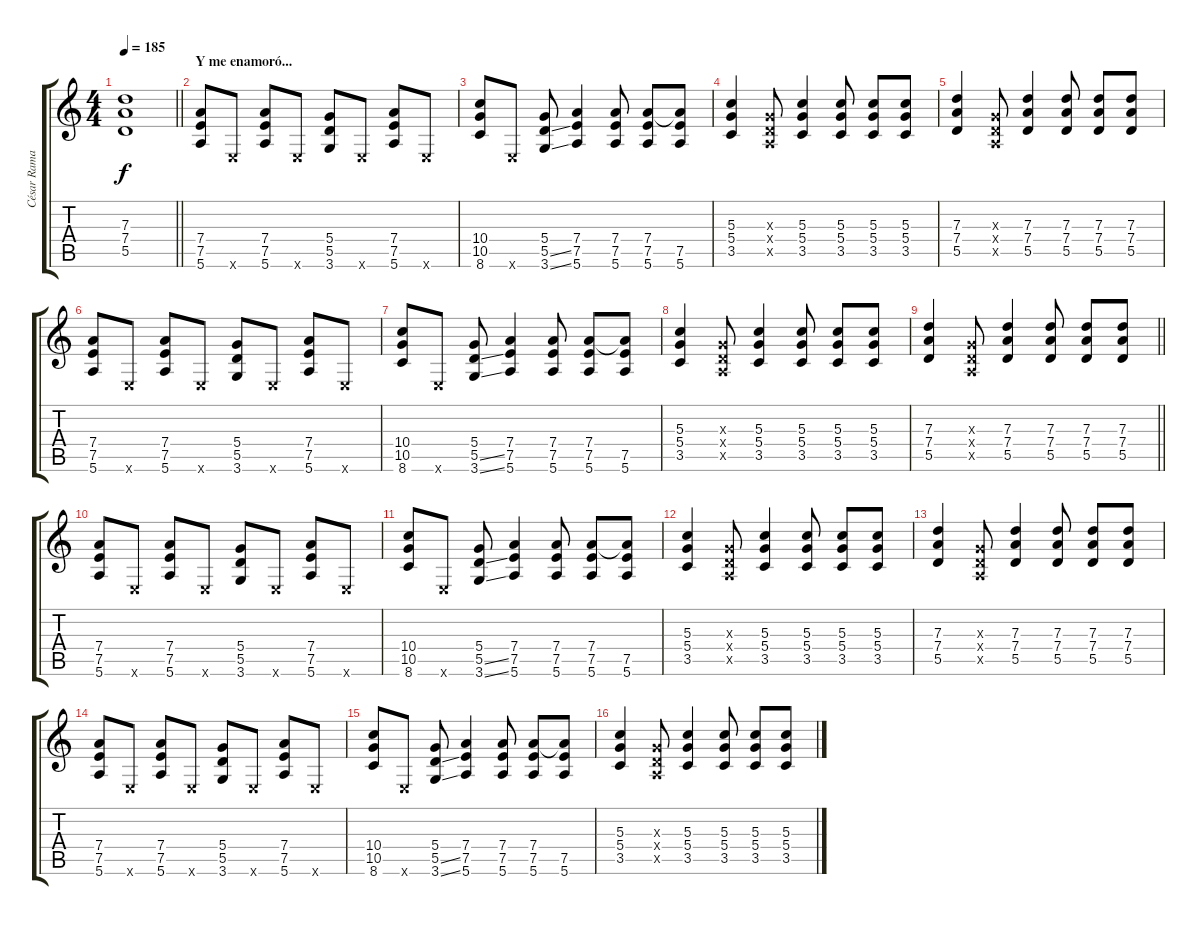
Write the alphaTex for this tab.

\track ("César Ramallo - Guitarra" "César Rama") {instrument overdrivenguitar}
\staff {score tabs}
\tuning (E4 B3 G3 D3 A2 E2) {hide}
\ts (4 4)
\tempo 185
\clef g2
\barLineRight lightlight
\ks c
(7.3 7.4 5.5).1{dy f} |
\section ("" "Y me enamoró...")
(7.4 7.5 5.6).8 0.6{x}.8 (7.4 7.5 5.6).8 0.6{x}.8 (5.4 5.5 3.6).8 0.6{x}.8 (7.4 7.5 5.6).8 0.6{x}.8 |
(10.4 10.5 8.6).8 0.6{x}.8 (5.4 5.5{ss} 3.6{ss}).8 (7.4 7.5 5.6).4 (7.4 7.5 5.6).8 (7.4 7.5 5.6).8 (7.4{t} 7.5 5.6).8 |
(5.3 5.4 3.5).4 (0.3{x} 0.4{x} 0.5{x}).8 (5.3 5.4 3.5).4 (5.3 5.4 3.5).8 (5.3 5.4 3.5).8 (5.3 5.4 3.5).8 |
(7.3 7.4 5.5).4 (0.3{x} 0.4{x} 0.5{x}).8 (7.3 7.4 5.5).4 (7.3 7.4 5.5).8 (7.3 7.4 5.5).8 (7.3 7.4 5.5).8 |
(7.4 7.5 5.6).8 0.6{x}.8 (7.4 7.5 5.6).8 0.6{x}.8 (5.4 5.5 3.6).8 0.6{x}.8 (7.4 7.5 5.6).8 0.6{x}.8 |
(10.4 10.5 8.6).8 0.6{x}.8 (5.4 5.5{ss} 3.6{ss}).8 (7.4 7.5 5.6).4 (7.4 7.5 5.6).8 (7.4 7.5 5.6).8 (7.4{t} 7.5 5.6).8 |
(5.3 5.4 3.5).4 (0.3{x} 0.4{x} 0.5{x}).8 (5.3 5.4 3.5).4 (5.3 5.4 3.5).8 (5.3 5.4 3.5).8 (5.3 5.4 3.5).8 |
\barLineRight lightlight
(7.3 7.4 5.5).4 (0.3{x} 0.4{x} 0.5{x}).8 (7.3 7.4 5.5).4 (7.3 7.4 5.5).8 (7.3 7.4 5.5).8 (7.3 7.4 5.5).8 |
(7.4 7.5 5.6).8 0.6{x}.8 (7.4 7.5 5.6).8 0.6{x}.8 (5.4 5.5 3.6).8 0.6{x}.8 (7.4 7.5 5.6).8 0.6{x}.8 |
(10.4 10.5 8.6).8 0.6{x}.8 (5.4 5.5{ss} 3.6{ss}).8 (7.4 7.5 5.6).4 (7.4 7.5 5.6).8 (7.4 7.5 5.6).8 (7.4{t} 7.5 5.6).8 |
(5.3 5.4 3.5).4 (0.3{x} 0.4{x} 0.5{x}).8 (5.3 5.4 3.5).4 (5.3 5.4 3.5).8 (5.3 5.4 3.5).8 (5.3 5.4 3.5).8 |
(7.3 7.4 5.5).4 (0.3{x} 0.4{x} 0.5{x}).8 (7.3 7.4 5.5).4 (7.3 7.4 5.5).8 (7.3 7.4 5.5).8 (7.3 7.4 5.5).8 |
(7.4 7.5 5.6).8 0.6{x}.8 (7.4 7.5 5.6).8 0.6{x}.8 (5.4 5.5 3.6).8 0.6{x}.8 (7.4 7.5 5.6).8 0.6{x}.8 |
(10.4 10.5 8.6).8 0.6{x}.8 (5.4 5.5{ss} 3.6{ss}).8 (7.4 7.5 5.6).4 (7.4 7.5 5.6).8 (7.4 7.5 5.6).8 (7.4{t} 7.5 5.6).8 |
(5.3 5.4 3.5).4 (0.3{x} 0.4{x} 0.5{x}).8 (5.3 5.4 3.5).4 (5.3 5.4 3.5).8 (5.3 5.4 3.5).8 (5.3 5.4 3.5).8
